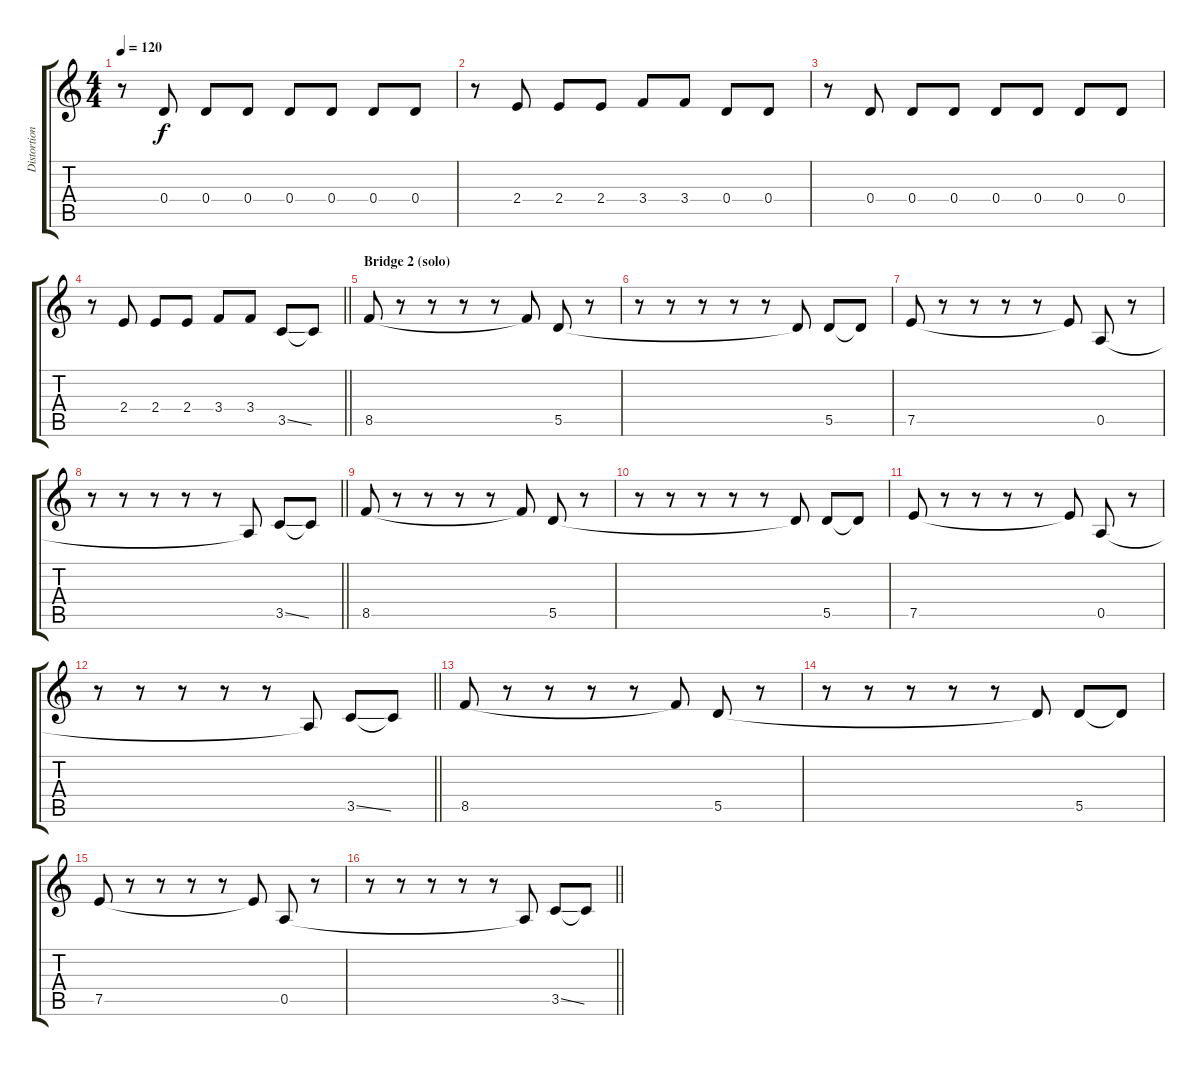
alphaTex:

\track ("Distortion" "Distortion") {instrument distortionguitar}
\staff {score tabs}
\tuning (E4 B3 G3 D3 A2 D2) {hide}
\ts (4 4)
\tempo 120
\clef g2
\ks c
r.8{dy f} 0.4.8 0.4.8 0.4.8 0.4.8 0.4.8 0.4.8 0.4.8 |
r.8 2.4.8 2.4.8 2.4.8 3.4.8 3.4.8 0.4.8 0.4.8 |
r.8 0.4.8 0.4.8 0.4.8 0.4.8 0.4.8 0.4.8 0.4.8 |
\barLineRight lightlight
r.8 2.4.8 2.4.8 2.4.8 3.4.8 3.4.8 3.5{ss}.8 3.5{t}.8 |
\section ("" "Bridge 2 (solo)")
8.5.8 r.8 r.8 r.8 r.8 8.5{t}.8 5.5.8 r.8 |
r.8 r.8 r.8 r.8 r.8 5.5{t}.8 5.5.8 5.5{t}.8 |
7.5.8 r.8 r.8 r.8 r.8 7.5{t}.8 0.5.8 r.8 |
\barLineRight lightlight
r.8 r.8 r.8 r.8 r.8 0.5{t}.8 3.5{ss}.8 3.5{t}.8 |
8.5.8 r.8 r.8 r.8 r.8 8.5{t}.8 5.5.8 r.8 |
r.8 r.8 r.8 r.8 r.8 5.5{t}.8 5.5.8 5.5{t}.8 |
7.5.8 r.8 r.8 r.8 r.8 7.5{t}.8 0.5.8 r.8 |
\barLineRight lightlight
r.8 r.8 r.8 r.8 r.8 0.5{t}.8 3.5{ss}.8 3.5{t}.8 |
8.5.8 r.8 r.8 r.8 r.8 8.5{t}.8 5.5.8 r.8 |
r.8 r.8 r.8 r.8 r.8 5.5{t}.8 5.5.8 5.5{t}.8 |
7.5.8 r.8 r.8 r.8 r.8 7.5{t}.8 0.5.8 r.8 |
\barLineRight lightlight
r.8 r.8 r.8 r.8 r.8 0.5{t}.8 3.5{ss}.8 3.5{t}.8
